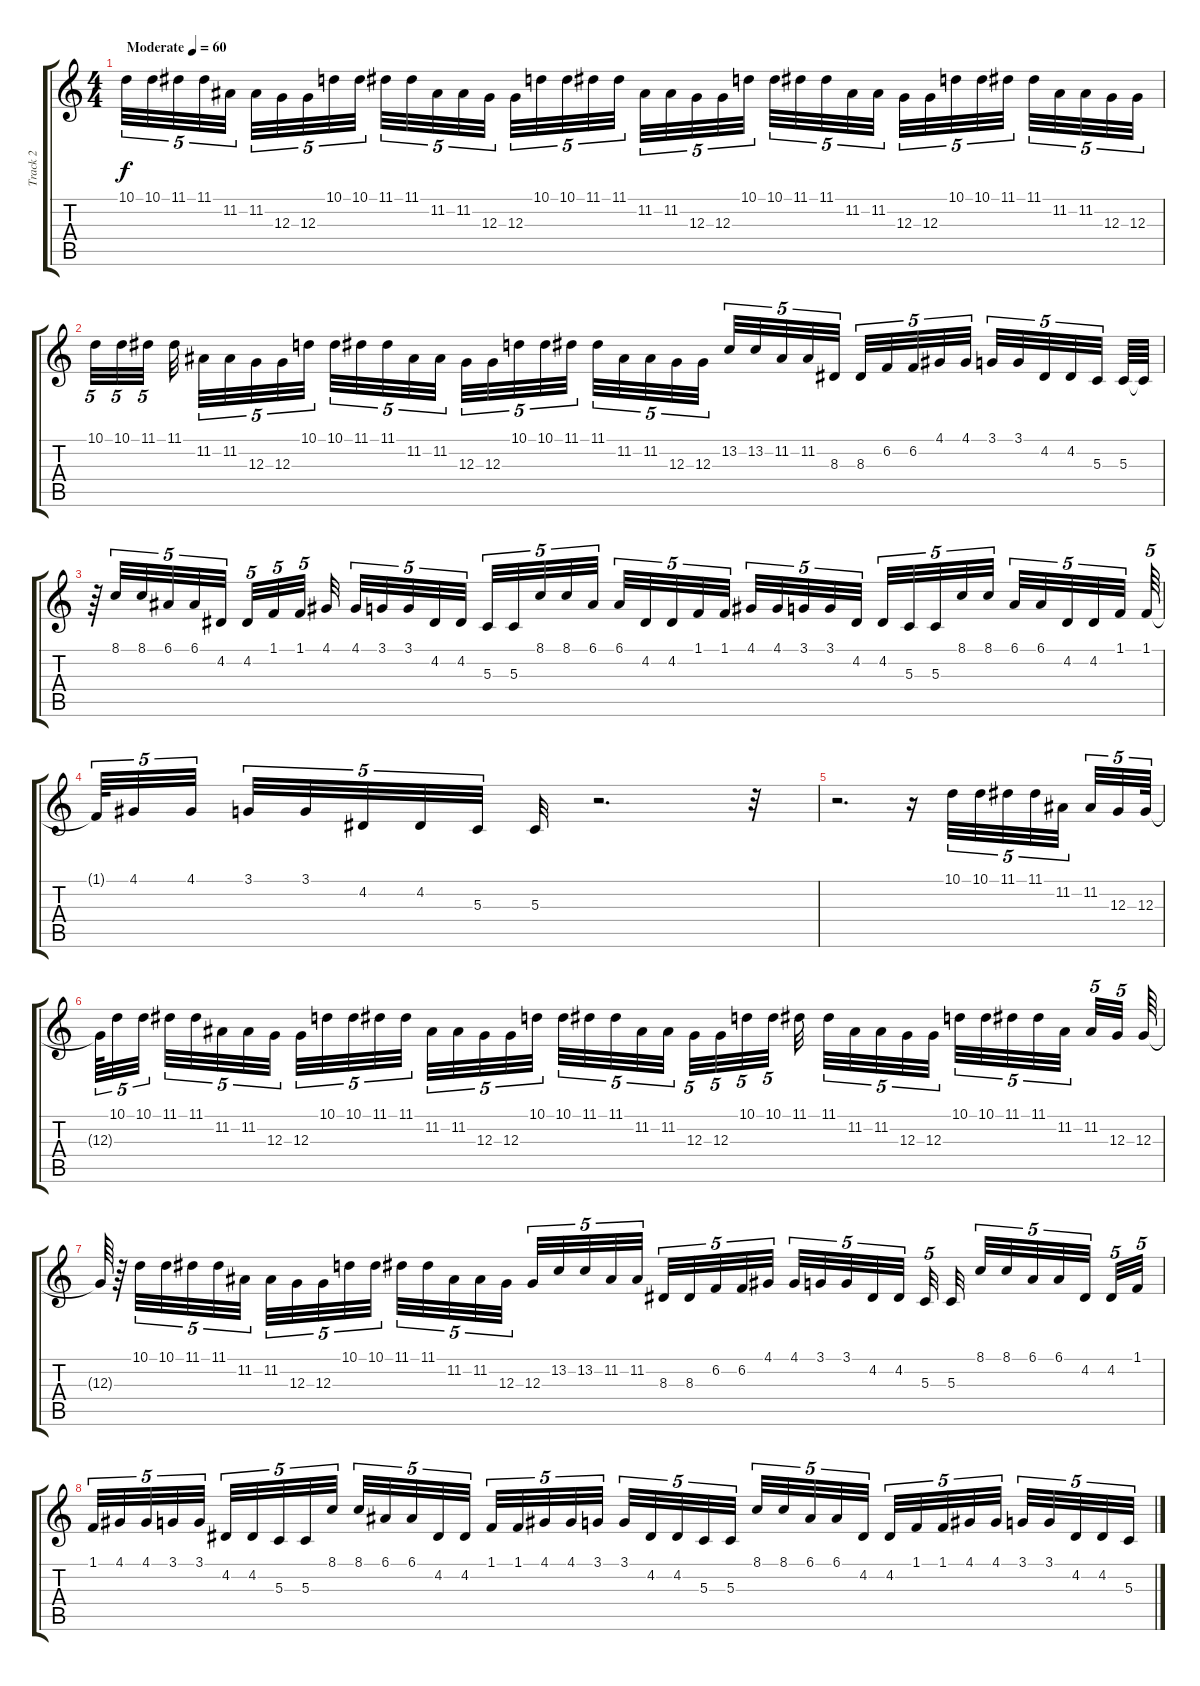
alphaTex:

\track ("Track 2" "Track 2") {instrument lead6voice}
\staff {score tabs}
\tuning (E4 B3 G3 D3 A2 E2) {hide}
\ts (4 4)
\tempo (60 "Moderate")
\clef g2
\ks c
10.1.32{tu (5 4) dy f instrument lead6voice} 10.1.32{tu (5 4) volume 4 balance 0} 11.1.32{tu (5 4) volume 7 balance 11} 11.1.32{tu (5 4) volume 4 balance 0} 11.2.32{tu (5 4) volume 7 balance 11 beam splitsecondary} 11.2.32{tu (5 4) volume 4 balance 0} 12.3.32{tu (5 4) volume 7 balance 11} 12.3.32{tu (5 4) volume 4 balance 0} 10.1.32{tu (5 4) volume 9 balance 5} 10.1.32{tu (5 4) volume 4 balance 16} 11.1.32{tu (5 4) volume 9 balance 5} 11.1.32{tu (5 4) volume 4 balance 16} 11.2.32{tu (5 4) volume 9 balance 5} 11.2.32{tu (5 4) volume 4 balance 16} 12.3.32{tu (5 4) volume 9 balance 5 beam splitsecondary} 12.3.32{tu (5 4) volume 4 balance 16} 10.1.32{tu (5 4) volume 12 balance 11} 10.1.32{tu (5 4) volume 9 balance 11} 11.1.32{tu (5 4) volume 12 balance 11} 11.1.32{tu (5 4) volume 9 balance 11} 11.2.32{tu (5 4) volume 12 balance 11} 11.2.32{tu (5 4) volume 9 balance 11} 12.3.32{tu (5 4) volume 12 balance 11} 12.3.32{tu (5 4) volume 9 balance 11} 10.1.32{tu (5 4) volume 11 balance 4 beam splitsecondary} 10.1.32{tu (5 4) volume 8 balance 12} 11.1.32{tu (5 4) volume 11 balance 4} 11.1.32{tu (5 4) volume 8 balance 12} 11.2.32{tu (5 4) volume 11 balance 4} 11.2.32{tu (5 4) volume 8 balance 12} 12.3.32{tu (5 4) volume 11 balance 4} 12.3.32{tu (5 4) volume 8 balance 12} 10.1.32{tu (5 4) volume 12 balance 11} 10.1.32{tu (5 4) volume 9 balance 11} 11.1.32{tu (5 4) volume 12 balance 11 beam splitsecondary} 11.1.32{tu (5 4) volume 9 balance 11} 11.2.32{tu (5 4) volume 12 balance 11} 11.2.32{tu (5 4) volume 9 balance 11} 12.3.32{tu (5 4) volume 12 balance 11} 12.3.32{tu (5 4) volume 9 balance 11} |
10.1.32{tu (5 4) volume 11 balance 4} 10.1.32{tu (5 4) volume 8 balance 12} 11.1.32{tu (5 4) volume 11 balance 4 beam splitsecondary} 11.1.32{volume 8 balance 12 beam splitsecondary} 11.2.32{tu (5 4) volume 11 balance 4} 11.2.32{tu (5 4) volume 8 balance 12} 12.3.32{tu (5 4) volume 11 balance 4} 12.3.32{tu (5 4) volume 8 balance 12} 10.1.32{tu (5 4) volume 9 balance 5 beam splitsecondary} 10.1.32{tu (5 4) volume 4 balance 16} 11.1.32{tu (5 4) volume 9 balance 5} 11.1.32{tu (5 4) volume 4 balance 16} 11.2.32{tu (5 4) volume 9 balance 5} 11.2.32{tu (5 4) volume 4 balance 16 beam splitsecondary} 12.3.32{tu (5 4) volume 9 balance 5} 12.3.32{tu (5 4) volume 4 balance 16} 10.1.32{tu (5 4) volume 7 balance 11} 10.1.32{tu (5 4) volume 4 balance 0} 11.1.32{tu (5 4) volume 7 balance 11 beam splitsecondary} 11.1.32{tu (5 4) volume 4 balance 0} 11.2.32{tu (5 4) volume 7 balance 11} 11.2.32{tu (5 4) volume 4 balance 0} 12.3.32{tu (5 4) volume 7 balance 11} 12.3.32{tu (5 4) volume 4 balance 0 beam splitsecondary} 13.2.32{tu (5 4) volume 7 balance 11} 13.2.32{tu (5 4) volume 4 balance 0} 11.2.32{tu (5 4) volume 7 balance 11} 11.2.32{tu (5 4) volume 4 balance 0} 8.3.32{tu (5 4) volume 7 balance 11 beam splitsecondary} 8.3.32{tu (5 4) volume 4 balance 0} 6.2.32{tu (5 4) volume 7 balance 11} 6.2.32{tu (5 4) volume 4 balance 0} 4.1.32{tu (5 4) volume 9 balance 5} 4.1.32{tu (5 4) volume 4 balance 16 beam splitsecondary} 3.1.32{tu (5 4) volume 9 balance 5} 3.1.32{tu (5 4) volume 4 balance 16} 4.2.32{tu (5 4) volume 9 balance 5} 4.2.32{tu (5 4) volume 4 balance 16} 5.3.32{tu (5 4) volume 9 balance 5 beam splitsecondary} 5.3.64{volume 4 balance 16} 5.3{t}.64 |
r.64 8.1.32{tu (5 4) volume 12 balance 11} 8.1.32{tu (5 4) volume 9 balance 11} 6.1.32{tu (5 4) volume 12 balance 11} 6.1.32{tu (5 4) volume 9 balance 11} 4.2.32{tu (5 4) volume 12 balance 11 beam splitsecondary} 4.2.32{tu (5 4) volume 9 balance 11} 1.1.32{tu (5 4) volume 12 balance 11} 1.1.32{tu (5 4) volume 9 balance 11 beam splitsecondary} 4.1.32{volume 11 balance 4} 4.1.32{tu (5 4) volume 8 balance 12} 3.1.32{tu (5 4) volume 11 balance 4} 3.1.32{tu (5 4) volume 8 balance 12} 4.2.32{tu (5 4) volume 11 balance 4} 4.2.32{tu (5 4) volume 8 balance 12 beam splitsecondary} 5.3.32{tu (5 4) volume 11 balance 4} 5.3.32{tu (5 4) volume 8 balance 12} 8.1.32{tu (5 4) volume 12 balance 11} 8.1.32{tu (5 4) volume 9 balance 11} 6.1.32{tu (5 4) volume 12 balance 11 beam splitsecondary} 6.1.32{tu (5 4) volume 9 balance 11} 4.2.32{tu (5 4) volume 12 balance 11} 4.2.32{tu (5 4) volume 9 balance 11} 1.1.32{tu (5 4) volume 12 balance 11} 1.1.32{tu (5 4) volume 9 balance 11 beam splitsecondary} 4.1.32{tu (5 4) volume 11 balance 4} 4.1.32{tu (5 4) volume 8 balance 12} 3.1.32{tu (5 4) volume 11 balance 4} 3.1.32{tu (5 4) volume 8 balance 12} 4.2.32{tu (5 4) volume 11 balance 4 beam splitsecondary} 4.2.32{tu (5 4) volume 8 balance 12} 5.3.32{tu (5 4) volume 11 balance 4} 5.3.32{tu (5 4) volume 8 balance 12} 8.1.32{tu (5 4) volume 9 balance 5} 8.1.32{tu (5 4) volume 4 balance 16 beam splitsecondary} 6.1.32{tu (5 4) volume 9 balance 5} 6.1.32{tu (5 4) volume 4 balance 16} 4.2.32{tu (5 4) volume 9 balance 5} 4.2.32{tu (5 4) volume 4 balance 16} 1.1.32{tu (5 4) volume 9 balance 5 beam splitsecondary} 1.1.64{tu (5 4) volume 4 balance 16} |
1.1{t}.64{tu (5 4)} 4.1.32{tu (5 4) volume 7 balance 11} 4.1.32{tu (5 4) volume 4 balance 0 beam splitsecondary} 3.1.32{tu (5 4) volume 7 balance 11} 3.1.32{tu (5 4) volume 4 balance 0} 4.2.32{tu (5 4) volume 7 balance 11} 4.2.32{tu (5 4) volume 4 balance 0} 5.3.32{tu (5 4) volume 7 balance 11 beam splitsecondary} 5.3.32{volume 4 balance 0} r.2{d} r.32 |
r.2{d} r.16 10.1.32{tu (5 4) volume 7 balance 11} 10.1.32{tu (5 4) volume 4 balance 0} 11.1.32{tu (5 4) volume 7 balance 11} 11.1.32{tu (5 4) volume 4 balance 0} 11.2.32{tu (5 4) volume 7 balance 11 beam splitsecondary} 11.2.32{tu (5 4) volume 4 balance 0} 12.3.32{tu (5 4) volume 7 balance 11} 12.3.64{tu (5 4) volume 4 balance 0} |
12.3{t}.64{tu (5 4)} 10.1.32{tu (5 4) volume 9 balance 5} 10.1.32{tu (5 4) volume 4 balance 16 beam splitsecondary} 11.1.32{tu (5 4) volume 9 balance 5} 11.1.32{tu (5 4) volume 4 balance 16} 11.2.32{tu (5 4) volume 9 balance 5} 11.2.32{tu (5 4) volume 4 balance 16} 12.3.32{tu (5 4) volume 9 balance 5 beam splitsecondary} 12.3.32{tu (5 4) volume 4 balance 16} 10.1.32{tu (5 4) volume 12 balance 11} 10.1.32{tu (5 4) volume 9 balance 11} 11.1.32{tu (5 4) volume 12 balance 11} 11.1.32{tu (5 4) volume 9 balance 11 beam splitsecondary} 11.2.32{tu (5 4) volume 12 balance 11} 11.2.32{tu (5 4) volume 9 balance 11} 12.3.32{tu (5 4) volume 12 balance 11} 12.3.32{tu (5 4) volume 9 balance 11} 10.1.32{tu (5 4) volume 11 balance 4 beam splitsecondary} 10.1.32{tu (5 4) volume 8 balance 12} 11.1.32{tu (5 4) volume 11 balance 4} 11.1.32{tu (5 4) volume 8 balance 12} 11.2.32{tu (5 4) volume 11 balance 4} 11.2.32{tu (5 4) volume 8 balance 12 beam splitsecondary} 12.3.32{tu (5 4) volume 11 balance 4} 12.3.32{tu (5 4) volume 8 balance 12} 10.1.32{tu (5 4) volume 12 balance 11} 10.1.32{tu (5 4) volume 9 balance 11 beam splitsecondary} 11.1.32{volume 12 balance 11 beam splitsecondary} 11.1.32{tu (5 4) volume 9 balance 11} 11.2.32{tu (5 4) volume 12 balance 11} 11.2.32{tu (5 4) volume 9 balance 11} 12.3.32{tu (5 4) volume 12 balance 11} 12.3.32{tu (5 4) volume 9 balance 11 beam splitsecondary} 10.1.32{tu (5 4) volume 11 balance 4} 10.1.32{tu (5 4) volume 8 balance 12} 11.1.32{tu (5 4) volume 11 balance 4} 11.1.32{tu (5 4) volume 8 balance 12} 11.2.32{tu (5 4) volume 11 balance 4 beam splitsecondary} 11.2.32{tu (5 4) volume 8 balance 12} 12.3.32{tu (5 4) volume 11 balance 4 beam splitsecondary} 12.3.64{volume 8 balance 12} |
12.3{t}.64 r.64 10.1.32{tu (5 4) volume 9 balance 5} 10.1.32{tu (5 4) volume 4 balance 16} 11.1.32{tu (5 4) volume 9 balance 5} 11.1.32{tu (5 4) volume 4 balance 16} 11.2.32{tu (5 4) volume 9 balance 5 beam splitsecondary} 11.2.32{tu (5 4) volume 4 balance 16} 12.3.32{tu (5 4) volume 9 balance 5} 12.3.32{tu (5 4) volume 4 balance 16} 10.1.32{tu (5 4) volume 7 balance 11} 10.1.32{tu (5 4) volume 4 balance 0 beam splitsecondary} 11.1.32{tu (5 4) volume 7 balance 11} 11.1.32{tu (5 4) volume 4 balance 0} 11.2.32{tu (5 4) volume 7 balance 11} 11.2.32{tu (5 4) volume 4 balance 0} 12.3.32{tu (5 4) volume 7 balance 11 beam splitsecondary} 12.3.32{tu (5 4) volume 4 balance 0} 13.2.32{tu (5 4) volume 7 balance 11} 13.2.32{tu (5 4) volume 4 balance 0} 11.2.32{tu (5 4) volume 7 balance 11} 11.2.32{tu (5 4) volume 4 balance 0 beam splitsecondary} 8.3.32{tu (5 4) volume 7 balance 11} 8.3.32{tu (5 4) volume 4 balance 0} 6.2.32{tu (5 4) volume 7 balance 11} 6.2.32{tu (5 4) volume 4 balance 0} 4.1.32{tu (5 4) volume 9 balance 5 beam splitsecondary} 4.1.32{tu (5 4) volume 4 balance 16} 3.1.32{tu (5 4) volume 9 balance 5} 3.1.32{tu (5 4) volume 4 balance 16} 4.2.32{tu (5 4) volume 9 balance 5} 4.2.32{tu (5 4) volume 4 balance 16 beam splitsecondary} 5.3.32{tu (5 4) volume 9 balance 5 beam splitsecondary} 5.3.32{volume 4 balance 16 beam splitsecondary} 8.1.32{tu (5 4) volume 12 balance 11} 8.1.32{tu (5 4) volume 9 balance 11} 6.1.32{tu (5 4) volume 12 balance 11} 6.1.32{tu (5 4) volume 9 balance 11} 4.2.32{tu (5 4) volume 12 balance 11 beam splitsecondary} 4.2.32{tu (5 4) volume 9 balance 11} 1.1.32{tu (5 4) volume 12 balance 11} |
1.1.32{tu (5 4) volume 9 balance 11} 4.1.32{tu (5 4) volume 11 balance 4} 4.1.32{tu (5 4) volume 8 balance 12} 3.1.32{tu (5 4) volume 11 balance 4} 3.1.32{tu (5 4) volume 8 balance 12 beam splitsecondary} 4.2.32{tu (5 4) volume 11 balance 4} 4.2.32{tu (5 4) volume 8 balance 12} 5.3.32{tu (5 4) volume 11 balance 4} 5.3.32{tu (5 4) volume 8 balance 12} 8.1.32{tu (5 4) volume 12 balance 11} 8.1.32{tu (5 4) volume 9 balance 11} 6.1.32{tu (5 4) volume 12 balance 11} 6.1.32{tu (5 4) volume 9 balance 11} 4.2.32{tu (5 4) volume 12 balance 11} 4.2.32{tu (5 4) volume 9 balance 11 beam splitsecondary} 1.1.32{tu (5 4) volume 12 balance 11} 1.1.32{tu (5 4) volume 9 balance 11} 4.1.32{tu (5 4) volume 11 balance 4} 4.1.32{tu (5 4) volume 8 balance 12} 3.1.32{tu (5 4) volume 11 balance 4} 3.1.32{tu (5 4) volume 8 balance 12} 4.2.32{tu (5 4) volume 11 balance 4} 4.2.32{tu (5 4) volume 8 balance 12} 5.3.32{tu (5 4) volume 11 balance 4} 5.3.32{tu (5 4) volume 8 balance 12 beam splitsecondary} 8.1.32{tu (5 4) volume 9 balance 5} 8.1.32{tu (5 4) volume 4 balance 16} 6.1.32{tu (5 4) volume 9 balance 5} 6.1.32{tu (5 4) volume 4 balance 16} 4.2.32{tu (5 4) volume 9 balance 5} 4.2.32{tu (5 4) volume 4 balance 16} 1.1.32{tu (5 4) volume 9 balance 5} 1.1.32{tu (5 4) volume 4 balance 16} 4.1.32{tu (5 4) volume 7 balance 11} 4.1.32{tu (5 4) volume 4 balance 0 beam splitsecondary} 3.1.32{tu (5 4) volume 7 balance 11} 3.1.32{tu (5 4) volume 4 balance 0} 4.2.32{tu (5 4) volume 7 balance 11} 4.2.32{tu (5 4) volume 4 balance 0} 5.3.32{tu (5 4) volume 7 balance 11}
